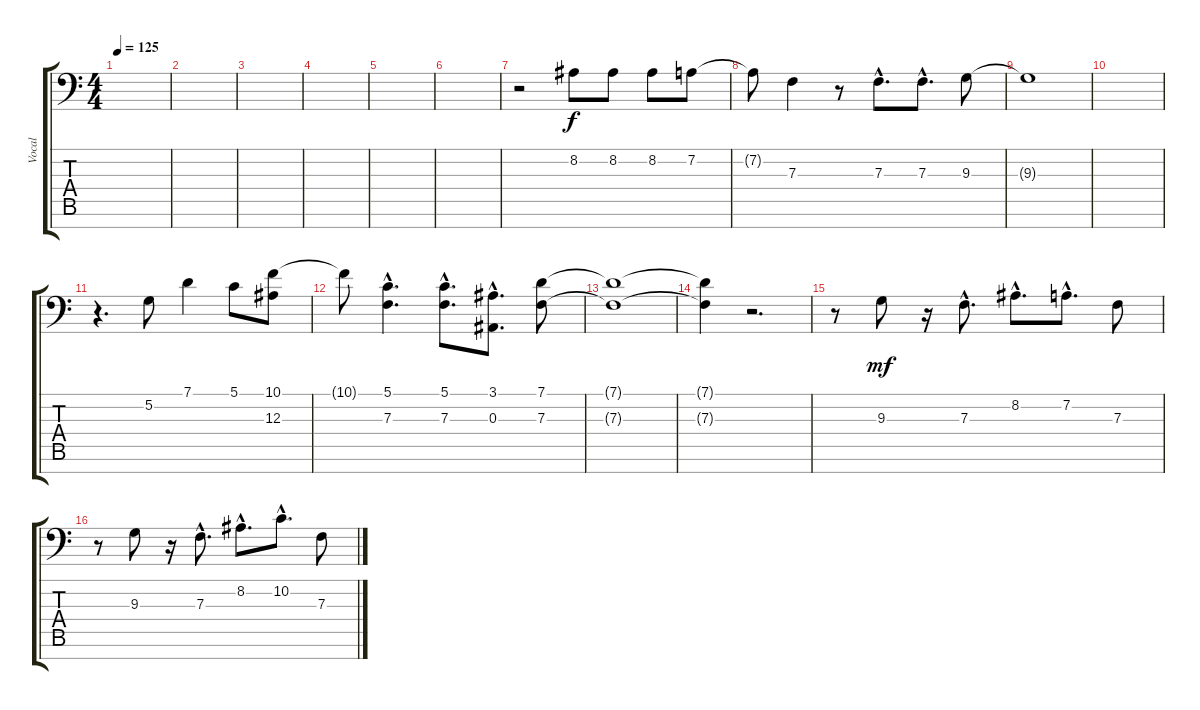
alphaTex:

\track ("Vocal" "Vocal") {instrument cello}
\staff {score tabs}
\tuning (G3 D3 Bb2 F2 C2 G1 C1) {hide}
\ts (4 4)
\tempo 125
\clef f4
\ks c
|
|
|
|
|
|
r.2{volume 16} 8.2.8 8.2.8 8.2.8 7.2.8 |
7.2{t}.8 7.3.4 r.8 7.3{hac}.8{d} 7.3{hac}.8{d} 9.3.8 |
9.3{t}.1 |
|
r.4{d} 5.2.8 7.1.4 5.1.8 (10.1 12.3).8 |
10.1{t}.8 (5.1{hac} 7.3{hac}).4{d} (5.1{hac} 7.3{hac}).8{d} (3.1{hac} 0.3{hac}).8{d} (7.1 7.3).8 |
(7.1{t} 7.3{t}).1 |
(7.1{t} 7.3{t}).4 r.2{d} |
r.8 9.3.8{dy mf} r.16 7.3{hac}.8{d} 8.2{hac}.8{d} 7.2{hac}.8{d} 7.3.8 |
r.8 9.3.8 r.16 7.3{hac}.8{d} 8.2{hac}.8{d} 10.2{hac}.8{d} 7.3.8
